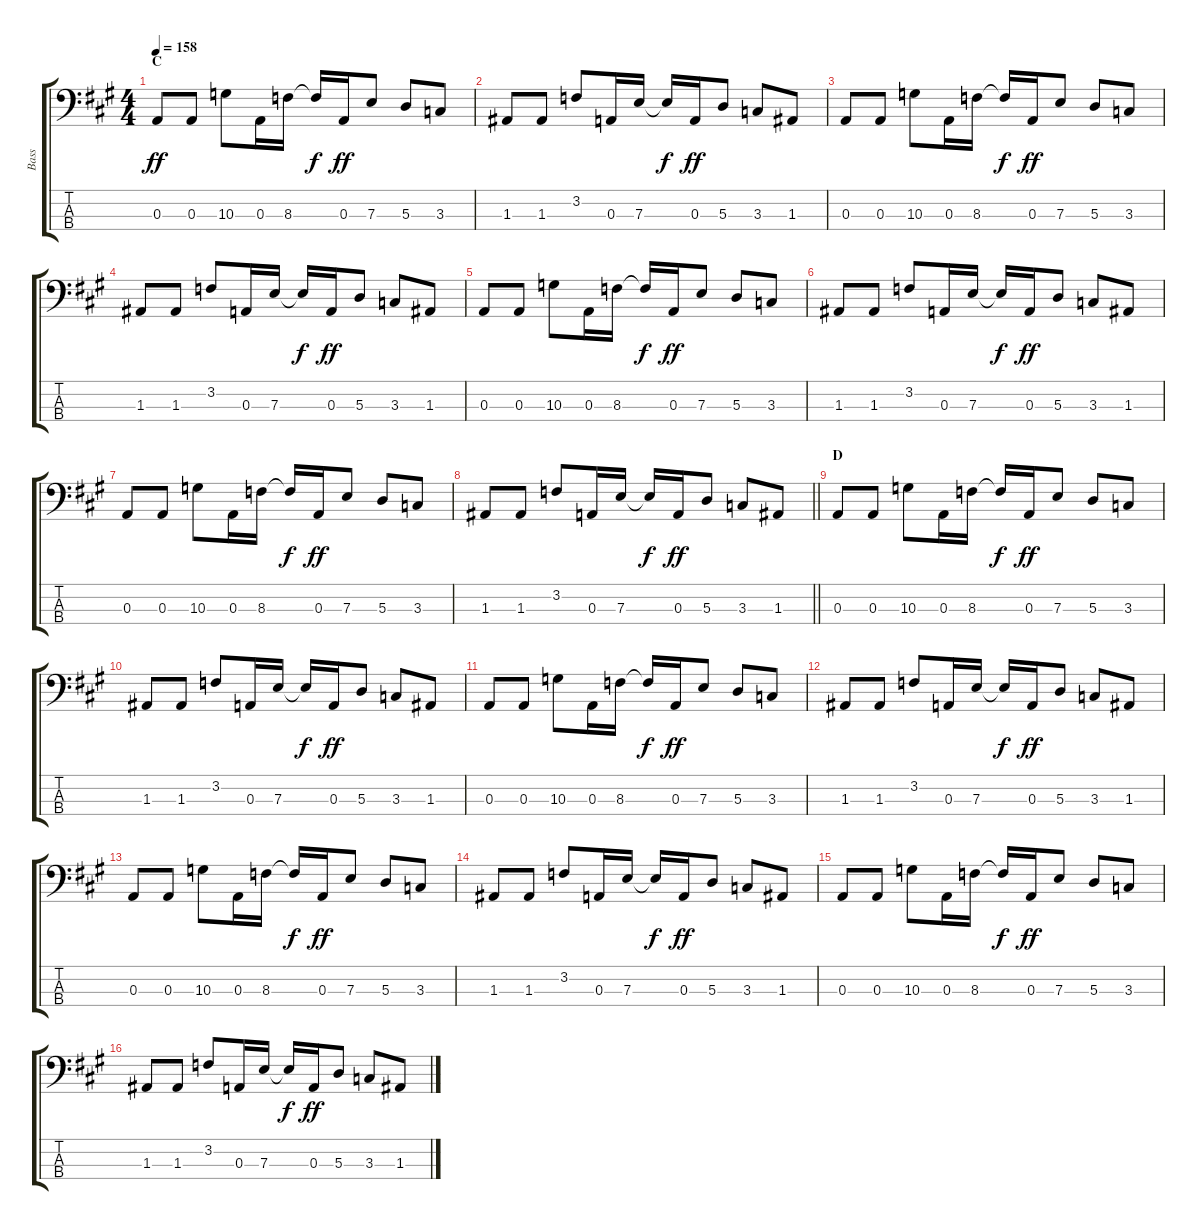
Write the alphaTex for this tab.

\track ("Bass" "Bass") {instrument electricbasspick}
\staff {score tabs}
\tuning (G2 D2 A1 E1) {hide}
\ts (4 4)
\section ("" "C")
\tempo 158
\clef f4
\ks a
0.3.8{dy ff} 0.3.8 10.3.8 0.3.16 8.3.16 8.3{t}.16{dy f} 0.3.16{dy ff} 7.3.8 5.3.8 3.3.8 |
1.3.8 1.3.8 3.2.8 0.3.16 7.3.16 7.3{t}.16{dy f} 0.3.16{dy ff} 5.3.8 3.3.8 1.3.8 |
0.3.8 0.3.8 10.3.8 0.3.16 8.3.16 8.3{t}.16{dy f} 0.3.16{dy ff} 7.3.8 5.3.8 3.3.8 |
1.3.8 1.3.8 3.2.8 0.3.16 7.3.16 7.3{t}.16{dy f} 0.3.16{dy ff} 5.3.8 3.3.8 1.3.8 |
0.3.8 0.3.8 10.3.8 0.3.16 8.3.16 8.3{t}.16{dy f} 0.3.16{dy ff} 7.3.8 5.3.8 3.3.8 |
1.3.8 1.3.8 3.2.8 0.3.16 7.3.16 7.3{t}.16{dy f} 0.3.16{dy ff} 5.3.8 3.3.8 1.3.8 |
0.3.8 0.3.8 10.3.8 0.3.16 8.3.16 8.3{t}.16{dy f} 0.3.16{dy ff} 7.3.8 5.3.8 3.3.8 |
\barLineRight lightlight
1.3.8 1.3.8 3.2.8 0.3.16 7.3.16 7.3{t}.16{dy f} 0.3.16{dy ff} 5.3.8 3.3.8 1.3.8 |
\section ("" "D")
0.3.8 0.3.8 10.3.8 0.3.16 8.3.16 8.3{t}.16{dy f} 0.3.16{dy ff} 7.3.8 5.3.8 3.3.8 |
1.3.8 1.3.8 3.2.8 0.3.16 7.3.16 7.3{t}.16{dy f} 0.3.16{dy ff} 5.3.8 3.3.8 1.3.8 |
0.3.8 0.3.8 10.3.8 0.3.16 8.3.16 8.3{t}.16{dy f} 0.3.16{dy ff} 7.3.8 5.3.8 3.3.8 |
1.3.8 1.3.8 3.2.8 0.3.16 7.3.16 7.3{t}.16{dy f} 0.3.16{dy ff} 5.3.8 3.3.8 1.3.8 |
0.3.8 0.3.8 10.3.8 0.3.16 8.3.16 8.3{t}.16{dy f} 0.3.16{dy ff} 7.3.8 5.3.8 3.3.8 |
1.3.8 1.3.8 3.2.8 0.3.16 7.3.16 7.3{t}.16{dy f} 0.3.16{dy ff} 5.3.8 3.3.8 1.3.8 |
0.3.8 0.3.8 10.3.8 0.3.16 8.3.16 8.3{t}.16{dy f} 0.3.16{dy ff} 7.3.8 5.3.8 3.3.8 |
1.3.8 1.3.8 3.2.8 0.3.16 7.3.16 7.3{t}.16{dy f} 0.3.16{dy ff} 5.3.8 3.3.8 1.3.8
